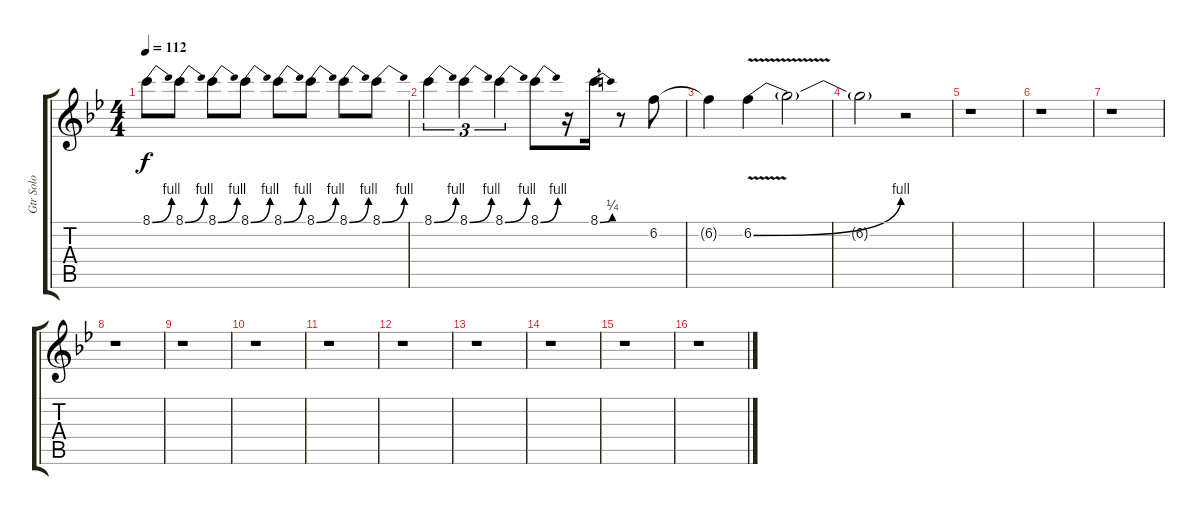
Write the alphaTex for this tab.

\track ("Gtr Solo" "Gtr Solo") {instrument distortionguitar}
\staff {score tabs}
\tuning (E4 B3 G3 D3 A2 E2) {hide}
\ts (4 4)
\tempo 112
\clef g2
\ks bb
8.1{be (bend 0 0 60 4)}.8{dy f} 8.1{be (bend 0 0 60 4)}.8 8.1{be (bend 0 0 60 4)}.8 8.1{be (bend 0 0 60 4)}.8 8.1{be (bend 0 0 60 4)}.8 8.1{be (bend 0 0 60 4)}.8 8.1{be (bend 0 0 60 4)}.8 8.1{be (bend 0 0 60 4)}.8 |
8.1{be (bend 0 0 60 4)}.4{tu (3 2)} 8.1{be (bend 0 0 60 4)}.4{tu (3 2)} 8.1{be (bend 0 0 60 4)}.4{tu (3 2)} 8.1{be (bend 0 0 60 4)}.8 r.16 8.1{be (bend 0 0 60 1)}.16 r.8 6.2.8 |
6.2{t}.4 6.2{be (bend 0 0 60 4) v}.4 6.2{t}.2 |
6.2{t}.2 r.2 |
r.1 |
r.1 |
r.1 |
r.1 |
r.1 |
r.1 |
r.1 |
r.1 |
r.1 |
r.1 |
r.1 |
r.1
